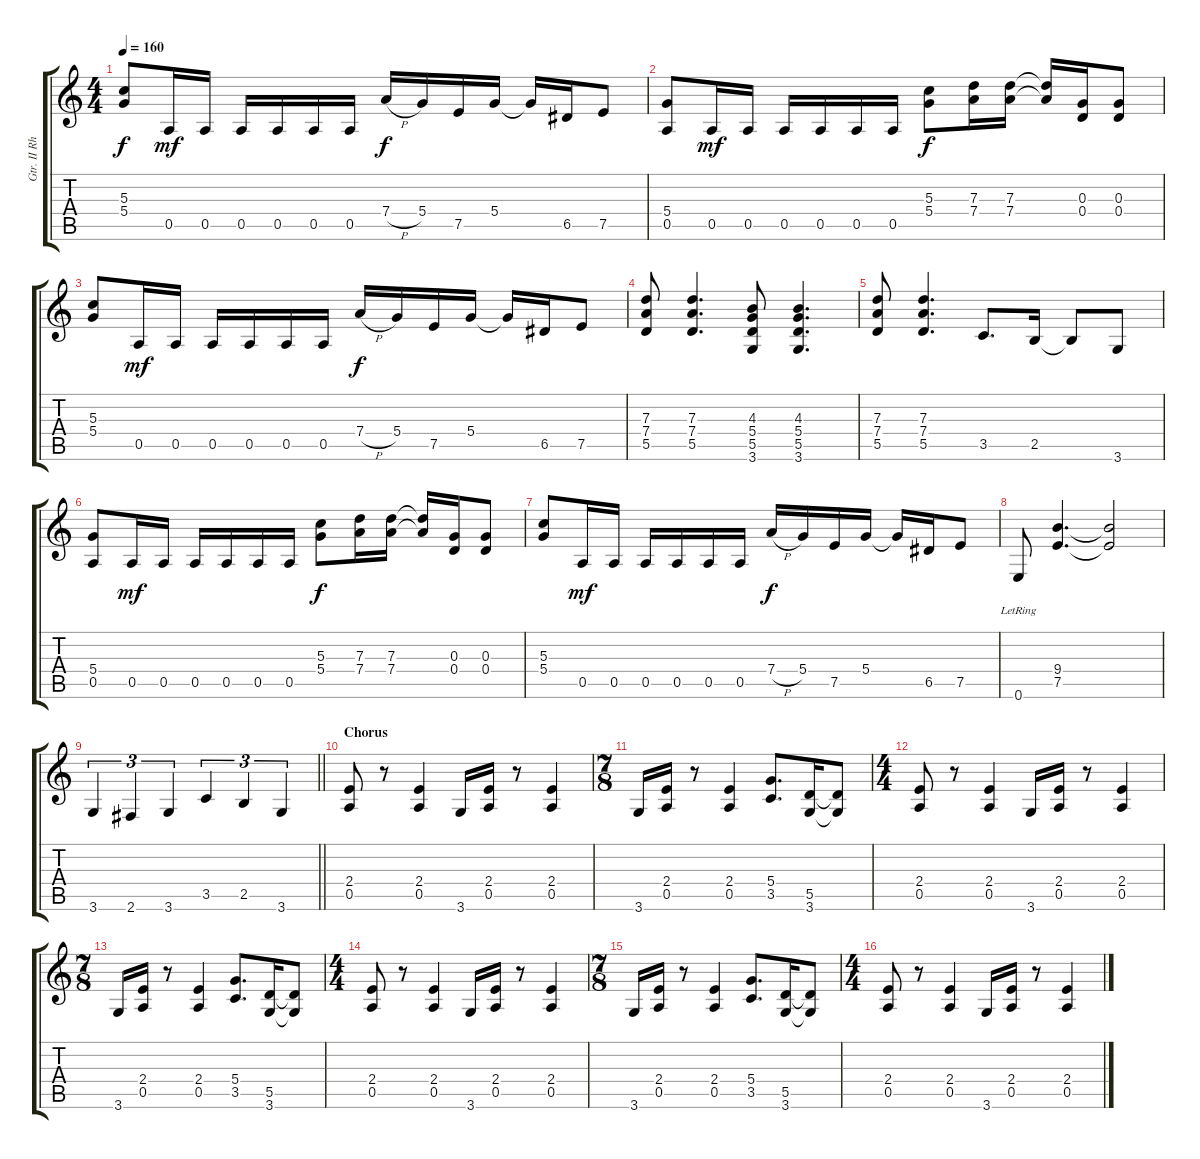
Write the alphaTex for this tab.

\track ("Gtr. II Rhytm" "Gtr. II Rh") {instrument overdrivenguitar}
\staff {score tabs}
\tuning (E4 B3 G3 D3 A2 E2) {hide}
\ts (4 4)
\tempo 160
\clef g2
\ks c
(5.3 5.4).8{dy f} 0.5.16{dy mf} 0.5.16 0.5.16 0.5.16 0.5.16 0.5.16 7.4{h}.16{dy f} 5.4.16 7.5.16 5.4.16 5.4{t}.16 6.5.16 7.5.8 |
(5.4 0.5).8 0.5.16{dy mf} 0.5.16 0.5.16 0.5.16 0.5.16 0.5.16 (5.3 5.4).8{dy f} (7.3 7.4).16 (7.3 7.4).16 (7.3{t} 7.4{t}).16 (0.3 0.4).16 (0.3 0.4).8 |
(5.3 5.4).8 0.5.16{dy mf} 0.5.16 0.5.16 0.5.16 0.5.16 0.5.16 7.4{h}.16{dy f} 5.4.16 7.5.16 5.4.16 5.4{t}.16 6.5.16 7.5.8 |
(7.3 7.4 5.5).8 (7.3 7.4 5.5).4{d} (4.3 5.4 5.5 3.6).8 (4.3 5.4 5.5 3.6).4{d} |
(7.3 7.4 5.5).8 (7.3 7.4 5.5).4{d} 3.5.8{d} 2.5.16 2.5{t}.8 3.6.8 |
(5.4 0.5).8 0.5.16{dy mf} 0.5.16 0.5.16 0.5.16 0.5.16 0.5.16 (5.3 5.4).8{dy f} (7.3 7.4).16 (7.3 7.4).16 (7.3{t} 7.4{t}).16 (0.3 0.4).16 (0.3 0.4).8 |
(5.3 5.4).8 0.5.16{dy mf} 0.5.16 0.5.16 0.5.16 0.5.16 0.5.16 7.4{h}.16{dy f} 5.4.16 7.5.16 5.4.16 5.4{t}.16 6.5.16 7.5.8 |
0.6{lr}.8 (9.4 7.5).4{d} (9.4{t} 7.5{t}).2 |
\barLineRight lightlight
3.6.4{tu (3 2)} 2.6.4{tu (3 2)} 3.6.4{tu (3 2)} 3.5.4{tu (3 2)} 2.5.4{tu (3 2)} 3.6.4{tu (3 2)} |
\section ("" "Chorus")
(2.4 0.5).8 r.8 (2.4 0.5).4 3.6.16 (2.4 0.5).16 r.8 (2.4 0.5).4 |
\ts (7 8)
3.6.16 (2.4 0.5).16 r.8 (2.4 0.5).4 (5.4 3.5).8{d} (5.5 3.6).16 (5.5{t} 3.6{t}).8 |
\ts (4 4)
(2.4 0.5).8 r.8 (2.4 0.5).4 3.6.16 (2.4 0.5).16 r.8 (2.4 0.5).4 |
\ts (7 8)
3.6.16 (2.4 0.5).16 r.8 (2.4 0.5).4 (5.4 3.5).8{d} (5.5 3.6).16 (5.5{t} 3.6{t}).8 |
\ts (4 4)
(2.4 0.5).8 r.8 (2.4 0.5).4 3.6.16 (2.4 0.5).16 r.8 (2.4 0.5).4 |
\ts (7 8)
3.6.16 (2.4 0.5).16 r.8 (2.4 0.5).4 (5.4 3.5).8{d} (5.5 3.6).16 (5.5{t} 3.6{t}).8 |
\ts (4 4)
(2.4 0.5).8 r.8 (2.4 0.5).4 3.6.16 (2.4 0.5).16 r.8 (2.4 0.5).4
